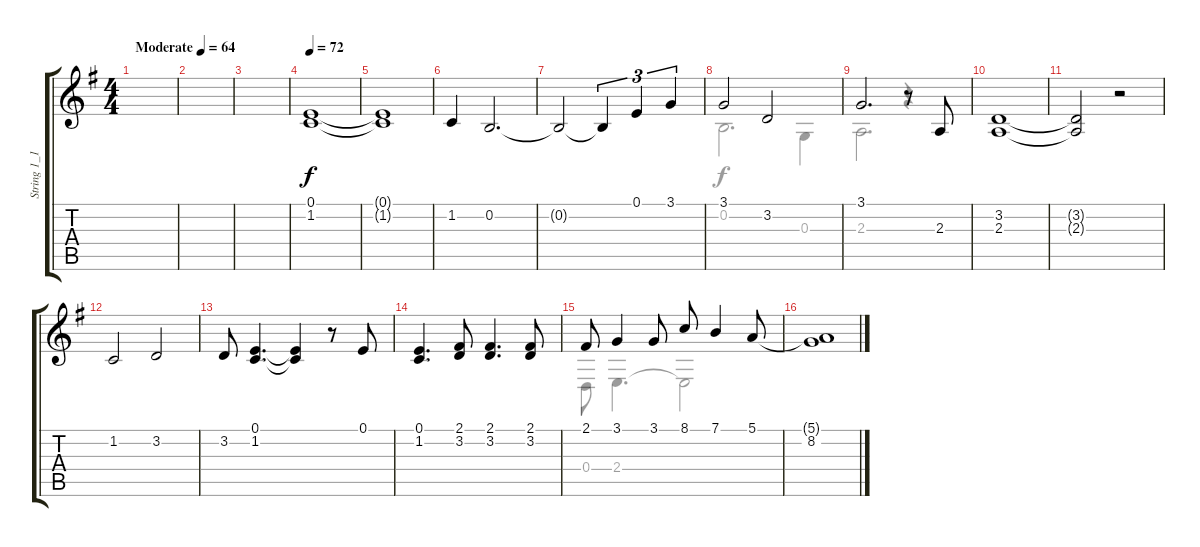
\track ("String 1_1" "String 1_1") {instrument stringensemble1}
\staff {score tabs}
\tuning (E4 B3 G3 D3 A2 E2) {hide}
\voice
\ts (4 4)
\tempo (64 "Moderate")
\clef g2
\ks g
|
|
|
\tempo 72
(0.1 1.2).1 |
(0.1{t} 1.2{t}).1 |
1.2.4 0.2.2{d} |
0.2{t}.2 0.2{t}.4{tu (3 2)} 0.1.4{tu (3 2)} 3.1.4{tu (3 2)} |
3.1.2 3.2.2 |
3.1.2{d} r.8 2.3.8 |
(3.2 2.3).1 |
(3.2{t} 2.3{t}).2 r.2 |
1.2.2 3.2.2 |
3.2.8 (0.1 1.2).4{d} (0.1{t} 1.2{t}).4 r.8 0.1.8 |
(0.1 1.2).4{d} (2.1 3.2).8 (2.1 3.2).4{d} (2.1 3.2).8 |
2.1.8 3.1.4 3.1.8 8.1.8 7.1.4 5.1.8 |
(5.1{t} 8.2).1
\voice
\clef g2
\ottava regular
\simile none
\ks g
|
|
|
|
|
|
|
0.2.2{d} 0.3.4 |
2.3.2{d} r.4 |
|
|
|
|
|
0.4.8 2.4.4{d} 2.4{t}.2 |
